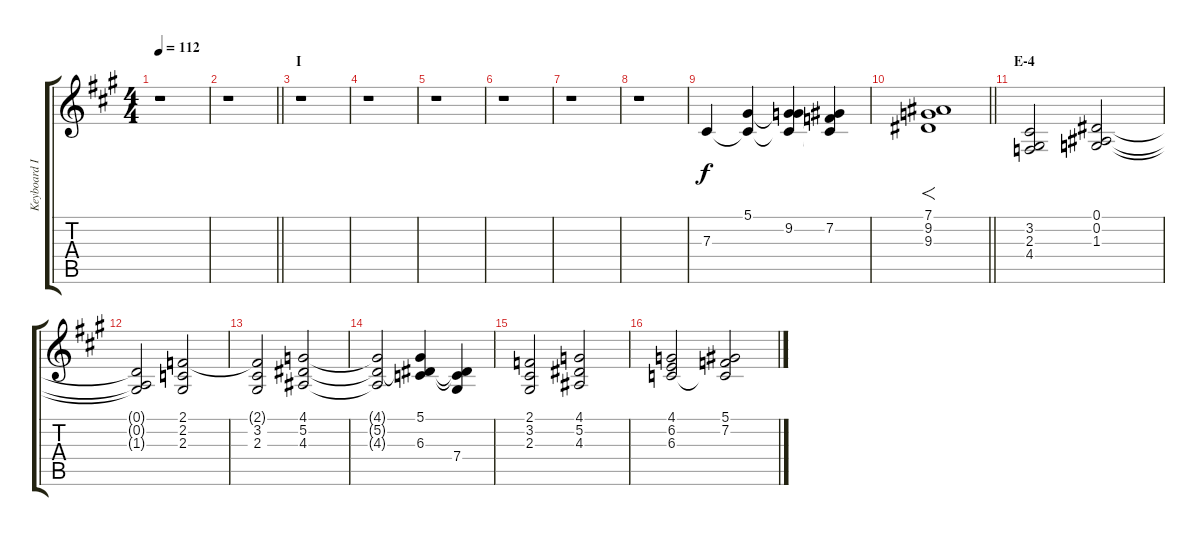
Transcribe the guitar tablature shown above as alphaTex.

\track ("Keyboard III" "Keyboard I") {instrument pad2warm}
\staff {score tabs}
\tuning (Eb4 Bb3 Gb3 Db3 Ab2 Eb2) {hide}
\ts (4 4)
\tempo 112
\clef g2
\ks a
r.1{dy f} |
\barLineRight lightlight
r.1 |
\section ("" "I")
r.1 |
r.1 |
r.1 |
r.1 |
r.1 |
r.1 |
7.3.4 (5.1 7.3{t}).4 (5.1{t} 9.2 7.3{t}).4 (5.1{t} 7.2 7.3{t}).4 |
\barLineRight lightlight
(7.1 9.2 9.3).1{f} |
\section ("" "E-4")
(3.2 2.3 4.4).2 (0.1 0.2 1.3).2 |
(0.1{t} 0.2{t} 1.3{t}).2 (2.1 2.2 2.3).2 |
(2.1{t} 3.2 2.3).2 (4.1 5.2 4.3).2 |
(4.1{t} 5.2{t} 4.3{t}).2 (5.1 5.2{t} 6.3).4 (5.2{t} 6.3{t} 7.4).4 |
(2.1 3.2 2.3).2 (4.1 5.2 4.3).2 |
(4.1 6.2 6.3).2 (5.1 7.2 6.3{t}).2
